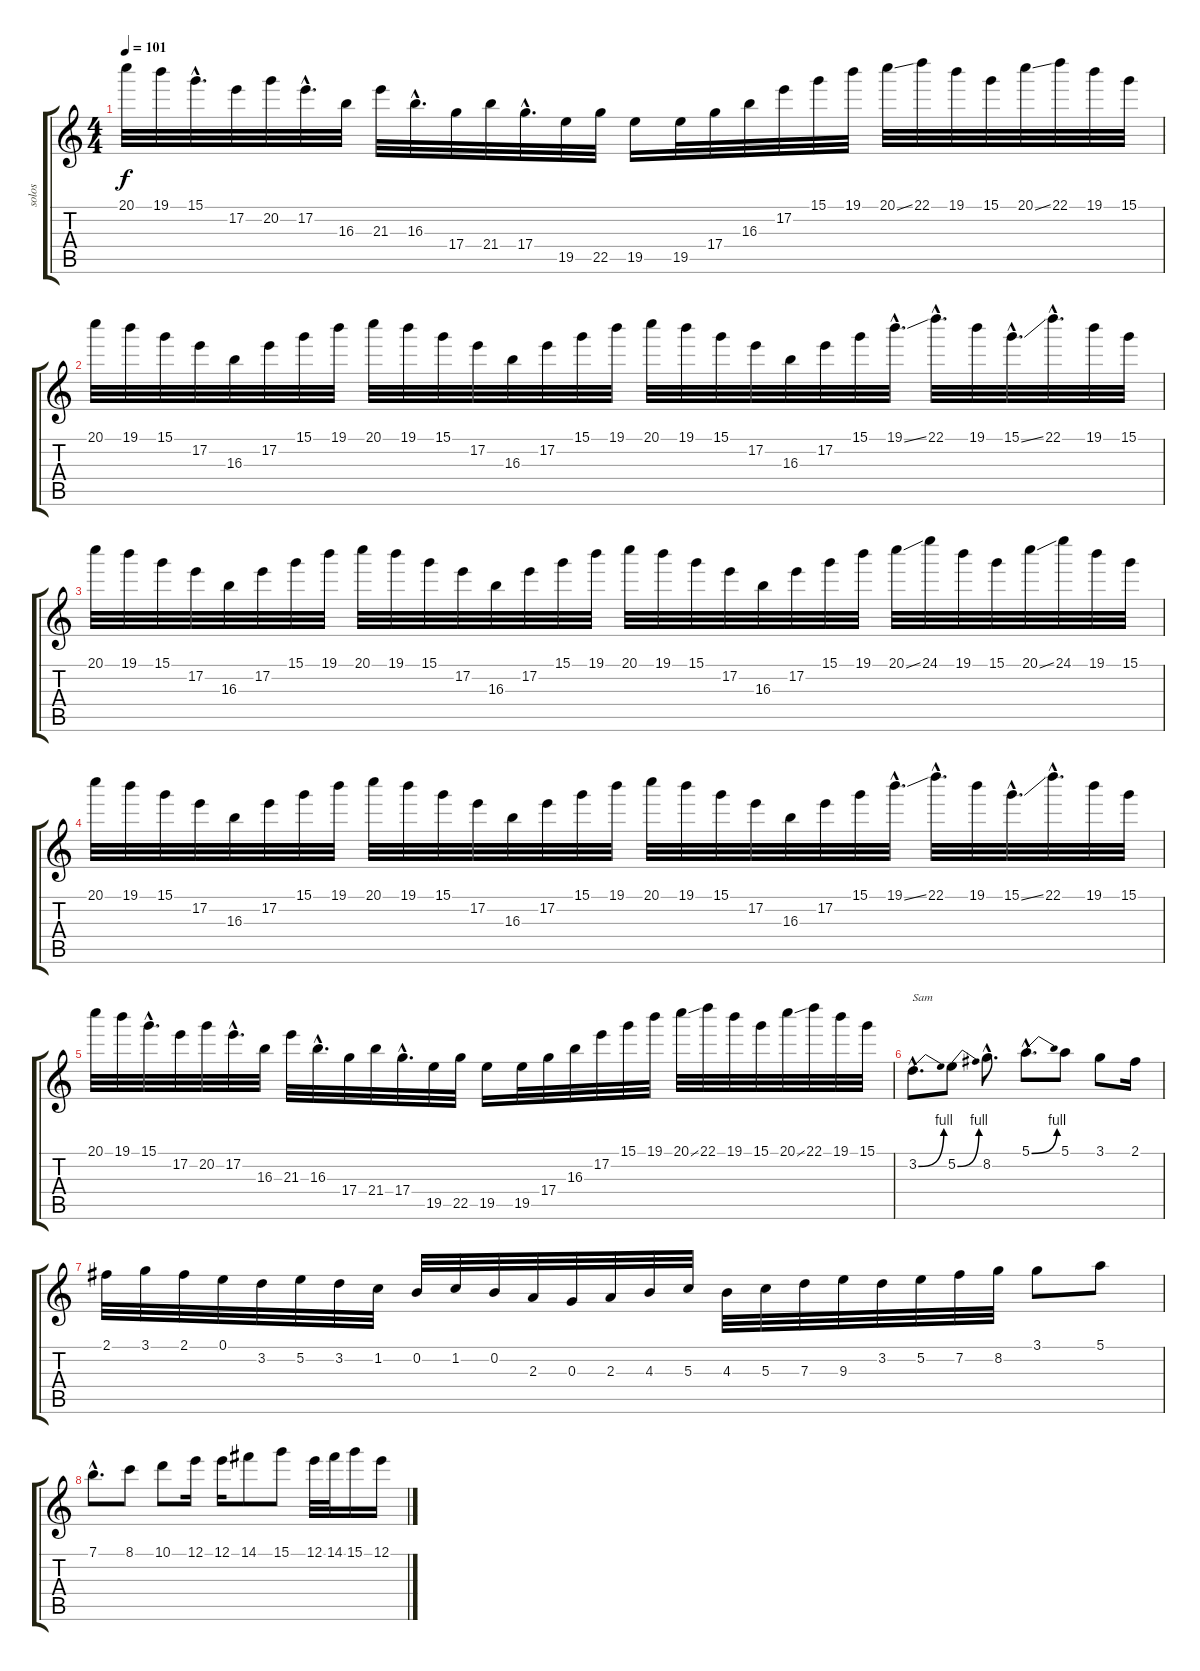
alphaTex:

\track ("solos" "solos") {instrument overdrivenguitar}
\staff {score tabs}
\tuning (E4 B3 G3 D3 A2 E2) {hide}
\ts (4 4)
\tempo 101
\clef g2
\ks c
20.1.32{dy f} 19.1.32 15.1{hac}.32{d} 17.2.32 20.2.32 17.2{hac}.32{d} 16.3.32 21.3.32 16.3{hac}.32{d} 17.4.32 21.4.32 17.4{hac}.32{d} 19.5.32 22.5.32 19.5.16 19.5.32 17.4.32 16.3.32 17.2.32 15.1.32 19.1.32 20.1{ss}.32 22.1.32 19.1.32 15.1.32 20.1{ss}.32 22.1.32 19.1.32 15.1.32 |
20.1.32 19.1.32 15.1.32 17.2.32 16.3.32 17.2.32 15.1.32 19.1.32 20.1.32 19.1.32 15.1.32 17.2.32 16.3.32 17.2.32 15.1.32 19.1.32 20.1.32 19.1.32 15.1.32 17.2.32 16.3.32 17.2.32 15.1.32 19.1{ss hac}.32{d} 22.1{hac}.32{d} 19.1.32 15.1{ss hac}.32{d} 22.1{hac}.32{d} 19.1.32 15.1.32 |
20.1.32 19.1.32 15.1.32 17.2.32 16.3.32 17.2.32 15.1.32 19.1.32 20.1.32 19.1.32 15.1.32 17.2.32 16.3.32 17.2.32 15.1.32 19.1.32 20.1.32 19.1.32 15.1.32 17.2.32 16.3.32 17.2.32 15.1.32 19.1.32 20.1{ss}.32 24.1.32 19.1.32 15.1.32 20.1{ss}.32 24.1.32 19.1.32 15.1.32 |
20.1.32 19.1.32 15.1.32 17.2.32 16.3.32 17.2.32 15.1.32 19.1.32 20.1.32 19.1.32 15.1.32 17.2.32 16.3.32 17.2.32 15.1.32 19.1.32 20.1.32 19.1.32 15.1.32 17.2.32 16.3.32 17.2.32 15.1.32 19.1{ss hac}.32{d} 22.1{hac}.32{d} 19.1.32 15.1{ss hac}.32{d} 22.1{hac}.32{d} 19.1.32 15.1.32 |
20.1.32 19.1.32 15.1{hac}.32{d} 17.2.32 20.2.32 17.2{hac}.32{d} 16.3.32 21.3.32 16.3{hac}.32{d} 17.4.32 21.4.32 17.4{hac}.32{d} 19.5.32 22.5.32 19.5.16 19.5.32 17.4.32 16.3.32 17.2.32 15.1.32 19.1.32 20.1{ss}.32 22.1.32 19.1.32 15.1.32 20.1{ss}.32 22.1.32 19.1.32 15.1.32 |
3.2{be (bend 0 0 60 4) hac}.8{d txt "Sam" instrument distortionguitar} 5.2{be (bend 0 0 60 4)}.8 8.2{hac}.8{d} 5.1{be (bend 0 0 60 4) hac}.8{d} 5.1.8 3.1.8 2.1.16 |
2.1.32 3.1.32 2.1.32 0.1.32 3.2.32 5.2.32 3.2.32 1.2.32 0.2.32 1.2.32 0.2.32 2.3.32 0.3.32 2.3.32 4.3.32 5.3.32 4.3.32 5.3.32 7.3.32 9.3.32 3.2.32 5.2.32 7.2.32 8.2.32 3.1.8 5.1.8 |
7.1{hac}.8{d} 8.1.8 10.1.8 12.1.16 12.1.16 14.1.8 15.1.8 12.1.32 14.1.32 15.1.16 12.1.16
